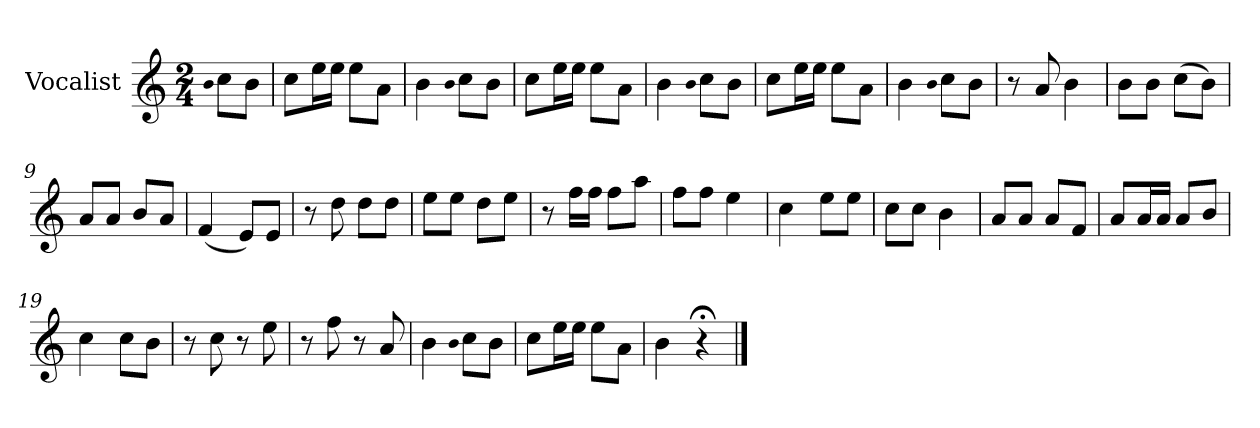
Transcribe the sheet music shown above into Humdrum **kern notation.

**kern
*part1
*staff1
*I"Vocalist
*clefG2
*k[]
*M2/4
=
qb
8cc\L
8b\J
=1
8cc\L
16ee\L
16ee\JJ
8ee\L
8a\J
=2
4b
qb
8cc\L
8b\J
=3
8cc\L
16ee\L
16ee\JJ
8ee\L
8a\J
=4
4b
qb
8cc\L
8b\J
=5
8cc\L
16ee\L
16ee\JJ
8ee\L
8a\J
=6
4b
qb
8cc\L
8b\J
=7
8r
8a
4b
=8
8b\L
8b\J
(8cc\L
8b\J)
=9
8a/L
8a/J
8b/L
8a/J
=10
(4f
8e/L)
8e/J
=11
8r
8dd
8dd\L
8dd\J
=12
8ee\L
8ee\J
8dd\L
8ee\J
=13
8r
16ff\LL
16ff\JJ
8ff\L
8aa\J
=14
8ff\L
8ff\J
4ee
=15
4cc
8ee\L
8ee\J
=16
8cc\L
8cc\J
4b
=17
8a/L
8a/J
8a/L
8f/J
=18
8a/L
16a/L
16a/JJ
8a/L
8b/J
=19
4cc
8cc\L
8b\J
=20
8r
8cc
8r
8ee
=21
8r
8ff
8r
8a
=22
4b
qb
8cc\L
8b\J
=23
8cc\L
16ee\L
16ee\JJ
8ee\L
8a\J
=24
4b
4r;<
==
*-
